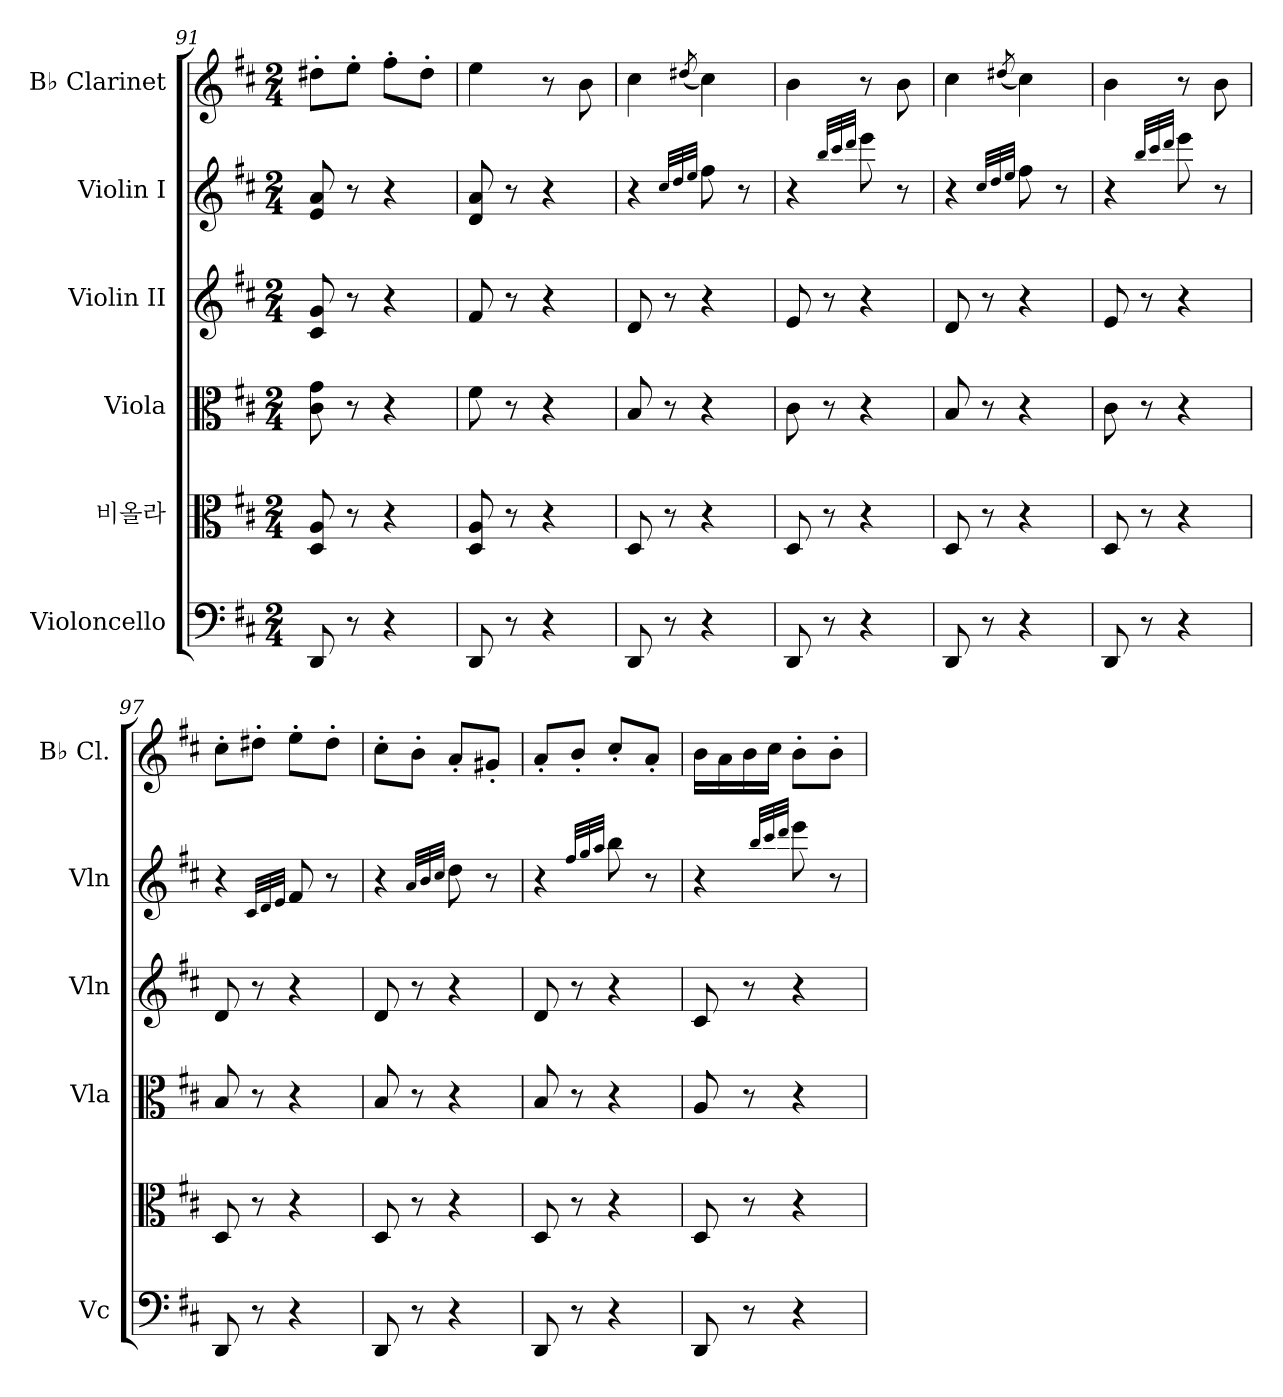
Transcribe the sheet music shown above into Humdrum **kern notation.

**kern	**kern	**kern	**kern	**kern	**kern
*part6	*part5	*part4	*part3	*part2	*part1
*staff6	*staff5	*staff4	*staff3	*staff2	*staff1
*I"Violoncello	*I"비올라	*I"Viola	*I"Violin II	*I"Violin I	*I"B♭ Clarinet
*I'Vc	*	*I'Vla	*I'Vln	*I'Vln	*I'B♭ Cl.
*clefF4	*clefC3	*clefC3	*clefG2	*clefG2	*clefG2
*	*	*	*	*	*ITrd1c2
*k[f#c#]	*k[f#c#]	*k[f#c#]	*k[f#c#]	*k[f#c#]	*k[]
*M2/4	*M2/4	*M2/4	*M2/4	*M2/4	*M2/4
=91	=91	=91	=91	=91	=91
8DD/	8D/ 8A/	8c#\ 8g\	8c#/ 8g/	8e/ 8a/	8cc#X'\L
8r	8r	8r	8r	8r	8dd'\J
4r	4r	4r	4r	4r	8ee'\L
.	.	.	.	.	8cc#'\J
=92	=92	=92	=92	=92	=92
8DD/	8D/ 8A/	8f#\	8f#/	8d/ 8a/	4dd\
8r	8r	8r	8r	8r	.
4r	4r	4r	4r	4r	8r
.	.	.	.	.	8a\
=93	=93	=93	=93	=93	=93
8DD/	8D/	8B/	8d/	4r	4b\
8r	8r	8r	8r	.	.
.	.	.	.	32qcc#/LLL	.
.	.	.	.	32qdd/	.
.	.	.	.	32qee/JJJ	(<8qcc#X/
4r	4r	4r	4r	8ff#\	4b\)
.	.	.	.	8r	.
!!LO:PB:g=z
=94	=94	=94	=94	=94	=94
8DD/	8D/	8c#\	8e/	4r	4a\
8r	8r	8r	8r	.	.
.	.	.	.	32qbb/LLL	.
.	.	.	.	32qccc#/	.
.	.	.	.	32qddd/JJJ	.
4r	4r	4r	4r	8eee\	8r
.	.	.	.	8r	8a\
=95	=95	=95	=95	=95	=95
8DD/	8D/	8B/	8d/	4r	4b\
8r	8r	8r	8r	.	.
.	.	.	.	32qcc#/LLL	.
.	.	.	.	32qdd/	.
.	.	.	.	32qee/JJJ	(<8qcc#X/
4r	4r	4r	4r	8ff#\	4b\)
.	.	.	.	8r	.
=96	=96	=96	=96	=96	=96
8DD/	8D/	8c#\	8e/	4r	4a\
8r	8r	8r	8r	.	.
.	.	.	.	32qbb/LLL	.
.	.	.	.	32qccc#/	.
.	.	.	.	32qddd/JJJ	.
4r	4r	4r	4r	8eee\	8r
.	.	.	.	8r	8a\
=97	=97	=97	=97	=97	=97
8DD/	8D/	8B/	8d/	4r	8b'\L
8r	8r	8r	8r	.	8cc#X'\J
.	.	.	.	32qc#/LLL	.
.	.	.	.	32qd/	.
.	.	.	.	32qe/JJJ	.
4r	4r	4r	4r	8f#/	8dd'\L
.	.	.	.	8r	8cc#'\J
=98	=98	=98	=98	=98	=98
8DD/	8D/	8B/	8d/	4r	8b'\L
8r	8r	8r	8r	.	8a'\J
.	.	.	.	32qa/LLL	.
.	.	.	.	32qb/	.
.	.	.	.	32qcc#/JJJ	.
4r	4r	4r	4r	8dd\	8g'/L
.	.	.	.	8r	8f#X'/J
=99	=99	=99	=99	=99	=99
8DD/	8D/	8B/	8d/	4r	8g'/L
8r	8r	8r	8r	.	8a'/J
.	.	.	.	32qff#/LLL	.
.	.	.	.	32qgg/	.
.	.	.	.	32qaa/JJJ	.
4r	4r	4r	4r	8bb\	8b'/L
.	.	.	.	8r	8g'/J
=100	=100	=100	=100	=100	=100
8DD/	8D/	8A/	8c#/	4r	16a\LL
.	.	.	.	.	16g\
8r	8r	8r	8r	.	16a\
.	.	.	.	.	16b\JJ
.	.	.	.	32qbb/LLL	.
.	.	.	.	32qccc#/	.
.	.	.	.	32qddd/JJJ	.
4r	4r	4r	4r	8eee\	8a'\L
.	.	.	.	8r	8a'\J
=	=	=	=	=	=
*-	*-	*-	*-	*-	*-
